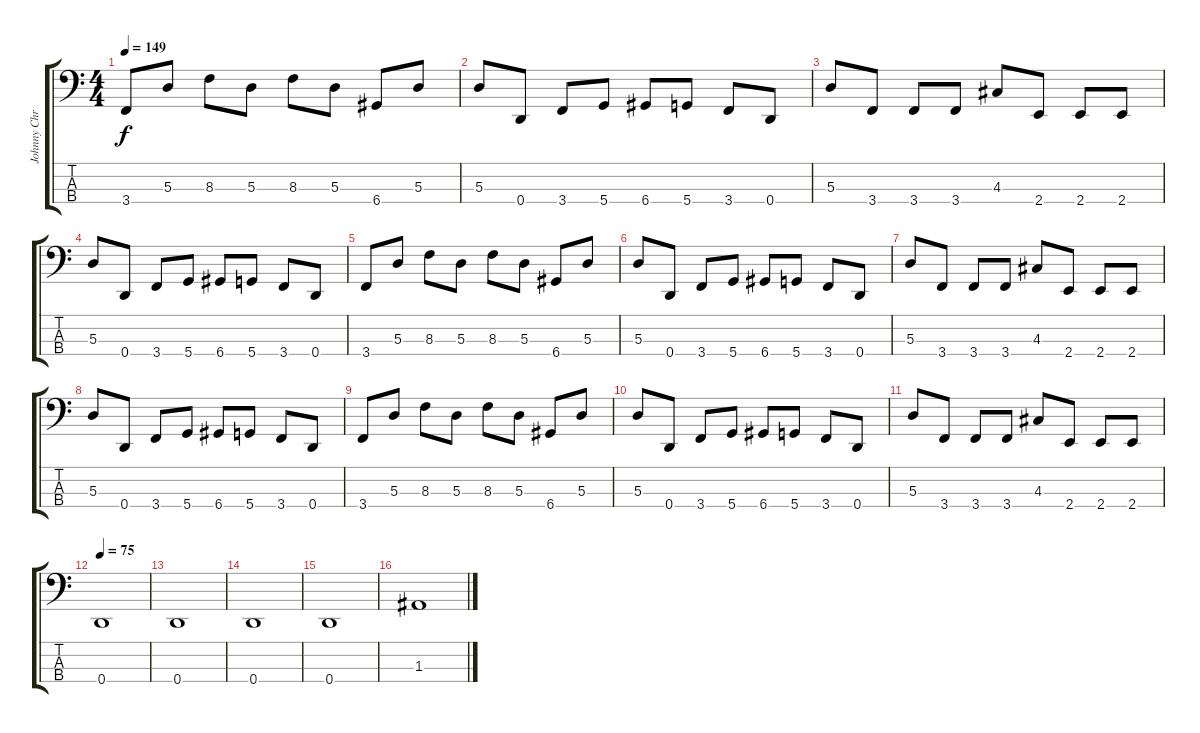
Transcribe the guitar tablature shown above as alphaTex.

\track ("Johnny Christ" "Johnny Chr") {instrument electricbasspick}
\staff {score tabs}
\tuning (G2 D2 A1 D1) {hide}
\ts (4 4)
\tempo 149
\clef f4
\ks c
3.4.8{dy f} 5.3.8 8.3.8 5.3.8 8.3.8 5.3.8 6.4.8 5.3.8 |
5.3.8 0.4.8 3.4.8 5.4.8 6.4.8 5.4.8 3.4.8 0.4.8 |
5.3.8 3.4.8 3.4.8 3.4.8 4.3.8 2.4.8 2.4.8 2.4.8 |
5.3.8 0.4.8 3.4.8 5.4.8 6.4.8 5.4.8 3.4.8 0.4.8 |
3.4.8 5.3.8 8.3.8 5.3.8 8.3.8 5.3.8 6.4.8 5.3.8 |
5.3.8 0.4.8 3.4.8 5.4.8 6.4.8 5.4.8 3.4.8 0.4.8 |
5.3.8 3.4.8 3.4.8 3.4.8 4.3.8 2.4.8 2.4.8 2.4.8 |
5.3.8 0.4.8 3.4.8 5.4.8 6.4.8 5.4.8 3.4.8 0.4.8 |
3.4.8 5.3.8 8.3.8 5.3.8 8.3.8 5.3.8 6.4.8 5.3.8 |
5.3.8 0.4.8 3.4.8 5.4.8 6.4.8 5.4.8 3.4.8 0.4.8 |
5.3.8 3.4.8 3.4.8 3.4.8 4.3.8 2.4.8 2.4.8 2.4.8 |
\tempo 75
0.4.1 |
0.4.1 |
0.4.1 |
0.4.1 |
1.3.1
